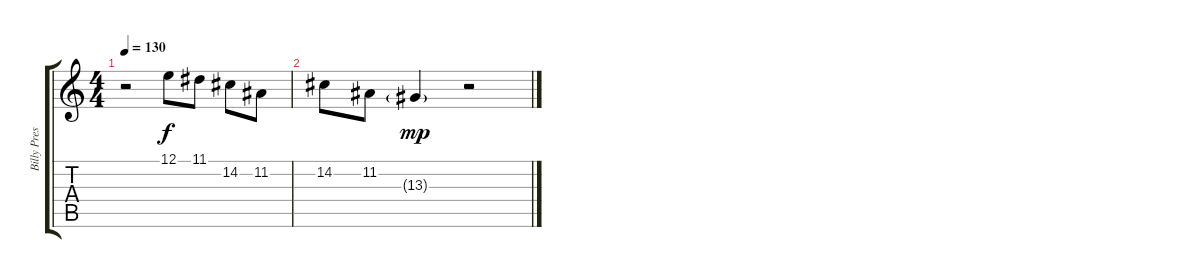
\track ("Billy Preston" "Billy Pres") {instrument electricgrandpiano}
\staff {score tabs}
\tuning (E4 B3 G3 D3 A2 E2) {hide}
\ts (4 4)
\tempo 130
\clef g2
\ks c
r.2{dy f} 12.1.8 11.1.8 14.2.8 11.2.8 |
14.2.8 11.2.8 13.3{g}.4{dy mp} r.2
